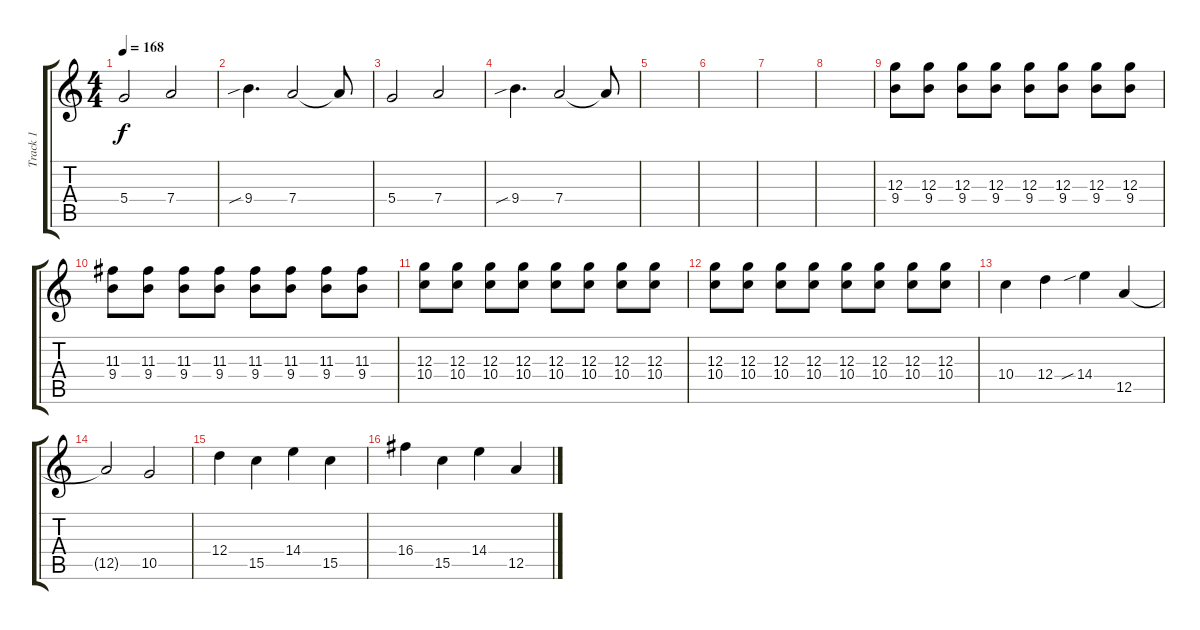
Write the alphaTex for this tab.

\track ("Track 1" "Track 1") {instrument overdrivenguitar}
\staff {score tabs}
\tuning (E4 B3 G3 D3 A2 E2) {hide}
\ts (4 4)
\tempo 168
\clef g2
\ks c
5.4.2{dy f} 7.4.2 |
9.4{sib}.4{d} 7.4.2 7.4{t}.8 |
5.4.2 7.4.2 |
9.4{sib}.4{d} 7.4.2 7.4{t}.8 |
|
|
|
|
(12.3 9.4).8 (12.3 9.4).8 (12.3 9.4).8 (12.3 9.4).8 (12.3 9.4).8 (12.3 9.4).8 (12.3 9.4).8 (12.3 9.4).8 |
(11.3 9.4).8 (11.3 9.4).8 (11.3 9.4).8 (11.3 9.4).8 (11.3 9.4).8 (11.3 9.4).8 (11.3 9.4).8 (11.3 9.4).8 |
(12.3 10.4).8 (12.3 10.4).8 (12.3 10.4).8 (12.3 10.4).8 (12.3 10.4).8 (12.3 10.4).8 (12.3 10.4).8 (12.3 10.4).8 |
(12.3 10.4).8 (12.3 10.4).8 (12.3 10.4).8 (12.3 10.4).8 (12.3 10.4).8 (12.3 10.4).8 (12.3 10.4).8 (12.3 10.4).8 |
10.4.4 12.4.4 14.4{sib}.4 12.5.4 |
12.5{t}.2 10.5.2 |
12.4.4 15.5.4 14.4.4 15.5.4 |
16.4.4 15.5.4 14.4.4 12.5.4
